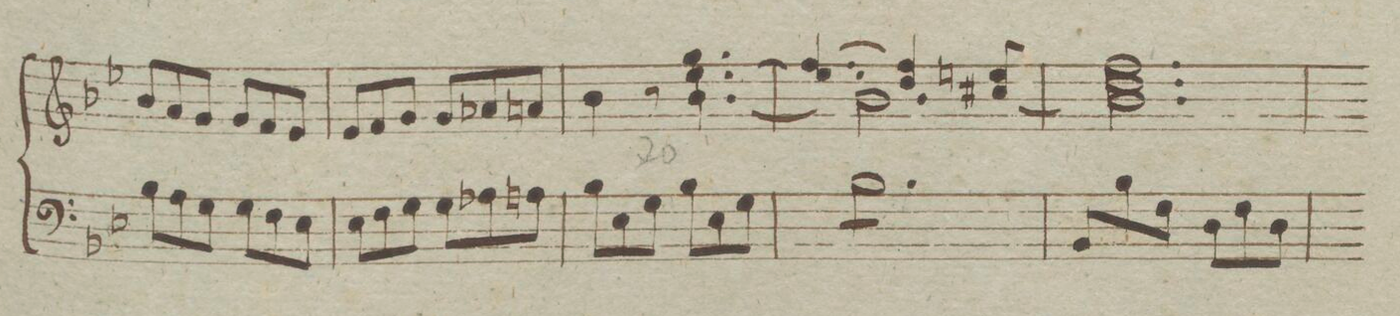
**kern
*I"Organo.
*clefF4
*k[b-e-]
*met(c)
*M6/8
8B-\L
8A\
8G\J
8G\L
8F\
8E-\J
=217
8E-\L
8F\
8G\J
8G\L
8A-X\
8An\J
=218
8B-\L
8E-\
8G\J
8B-\L
8E-\
8G\J
=219
8B-\L
8B-\
8B-\
8B-\
8B-\
8B-\J
*Xtremolo
=220
8BB-/L
8B-\
8F\J
8D\L
8F\
8D\J
=221
*-
